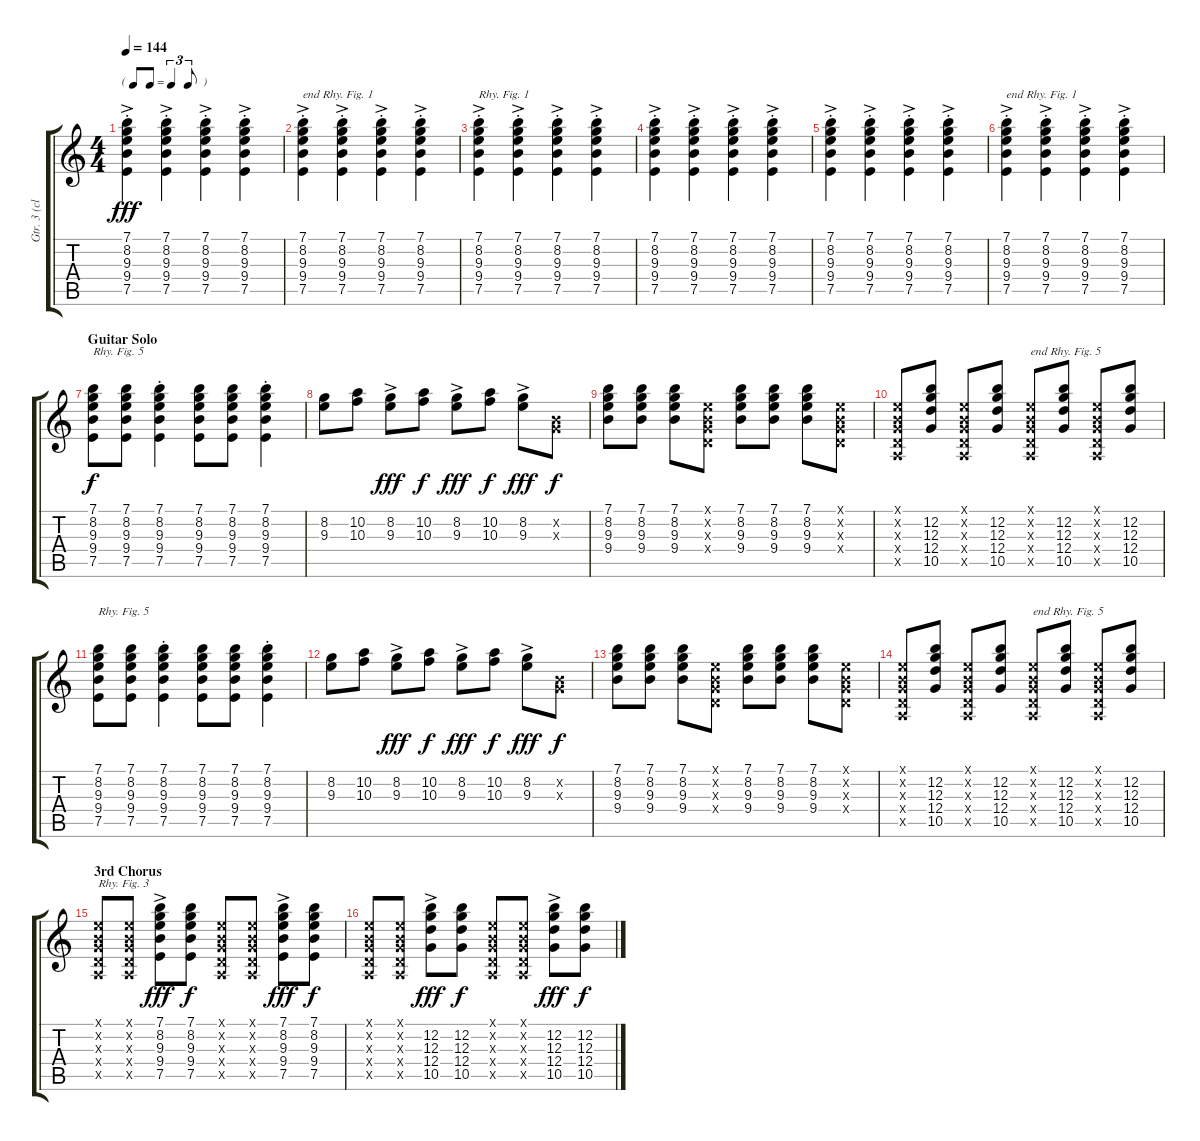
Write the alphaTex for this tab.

\track ("Gtr. 3 (clean w/reverb)" "Gtr. 3 (cl") {instrument electricguitarclean}
\staff {score tabs}
\tuning (E4 B3 G3 D3 A2 E2) {hide}
\ts (4 4)
\tf triplet8th
\tempo 144
\clef g2
\ks c
(7.1{ac st} 8.2{ac st} 9.3{ac st} 9.4{ac st} 7.5{ac st}).4{dy fff} (7.1{ac st} 8.2{ac st} 9.3{ac st} 9.4{ac st} 7.5{ac st}).4 (7.1{ac st} 8.2{ac st} 9.3{ac st} 9.4{ac st} 7.5{ac st}).4 (7.1{ac st} 8.2{ac st} 9.3{ac st} 9.4{ac st} 7.5{ac st}).4 |
(7.1{ac st} 8.2{ac st} 9.3{ac st} 9.4{ac st} 7.5{ac st}).4{txt "end Rhy. Fig. 1"} (7.1{ac st} 8.2{ac st} 9.3{ac st} 9.4{ac st} 7.5{ac st}).4 (7.1{ac st} 8.2{ac st} 9.3{ac st} 9.4{ac st} 7.5{ac st}).4 (7.1{ac st} 8.2{ac st} 9.3{ac st} 9.4{ac st} 7.5{ac st}).4 |
(7.1{ac st} 8.2{ac st} 9.3{ac st} 9.4{ac st} 7.5{ac st}).4{txt "Rhy. Fig. 1"} (7.1{ac st} 8.2{ac st} 9.3{ac st} 9.4{ac st} 7.5{ac st}).4 (7.1{ac st} 8.2{ac st} 9.3{ac st} 9.4{ac st} 7.5{ac st}).4 (7.1{ac st} 8.2{ac st} 9.3{ac st} 9.4{ac st} 7.5{ac st}).4 |
(7.1{ac st} 8.2{ac st} 9.3{ac st} 9.4{ac st} 7.5{ac st}).4 (7.1{ac st} 8.2{ac st} 9.3{ac st} 9.4{ac st} 7.5{ac st}).4 (7.1{ac st} 8.2{ac st} 9.3{ac st} 9.4{ac st} 7.5{ac st}).4 (7.1{ac st} 8.2{ac st} 9.3{ac st} 9.4{ac st} 7.5{ac st}).4 |
(7.1{ac st} 8.2{ac st} 9.3{ac st} 9.4{ac st} 7.5{ac st}).4 (7.1{ac st} 8.2{ac st} 9.3{ac st} 9.4{ac st} 7.5{ac st}).4 (7.1{ac st} 8.2{ac st} 9.3{ac st} 9.4{ac st} 7.5{ac st}).4 (7.1{ac st} 8.2{ac st} 9.3{ac st} 9.4{ac st} 7.5{ac st}).4 |
(7.1{ac st} 8.2{ac st} 9.3{ac st} 9.4{ac st} 7.5{ac st}).4{txt "end Rhy. Fig. 1"} (7.1{ac st} 8.2{ac st} 9.3{ac st} 9.4{ac st} 7.5{ac st}).4 (7.1{ac st} 8.2{ac st} 9.3{ac st} 9.4{ac st} 7.5{ac st}).4 (7.1{ac st} 8.2{ac st} 9.3{ac st} 9.4{ac st} 7.5{ac st}).4 |
\section ("" "Guitar Solo")
(7.1 8.2 9.3 9.4 7.5).8{txt "Rhy. Fig. 5" dy f} (7.1 8.2 9.3 9.4 7.5).8 (7.1{st} 8.2{st} 9.3{st} 9.4{st} 7.5{st}).4 (7.1 8.2 9.3 9.4 7.5).8 (7.1 8.2 9.3 9.4 7.5).8 (7.1{st} 8.2{st} 9.3{st} 9.4{st} 7.5{st}).4 |
(8.2 9.3).8 (10.2 10.3).8 (8.2{ac} 9.3{ac}).8{dy fff} (10.2 10.3).8{dy f} (8.2{ac} 9.3{ac}).8{dy fff} (10.2 10.3).8{dy f} (8.2{ac} 9.3{ac}).8{dy fff} (0.2{x} 0.3{x}).8{dy f} |
(7.1 8.2 9.3 9.4).8 (7.1 8.2 9.3 9.4).8 (7.1 8.2 9.3 9.4).8 (0.1{x} 0.2{x} 0.3{x} 0.4{x}).8 (7.1 8.2 9.3 9.4).8 (7.1 8.2 9.3 9.4).8 (7.1 8.2 9.3 9.4).8 (0.1{x} 0.2{x} 0.3{x} 0.4{x}).8 |
(0.1{x} 0.2{x} 0.3{x} 0.4{x} 0.5{x}).8 (12.2 12.3 12.4 10.5).8 (0.1{x} 0.2{x} 0.3{x} 0.4{x} 0.5{x}).8 (12.2 12.3 12.4 10.5).8 (0.1{x} 0.2{x} 0.3{x} 0.4{x} 0.5{x}).8{txt "end Rhy. Fig. 5"} (12.2 12.3 12.4 10.5).8 (0.1{x} 0.2{x} 0.3{x} 0.4{x} 0.5{x}).8 (12.2 12.3 12.4 10.5).8 |
(7.1 8.2 9.3 9.4 7.5).8{txt "Rhy. Fig. 5"} (7.1 8.2 9.3 9.4 7.5).8 (7.1{st} 8.2{st} 9.3{st} 9.4{st} 7.5{st}).4 (7.1 8.2 9.3 9.4 7.5).8 (7.1 8.2 9.3 9.4 7.5).8 (7.1{st} 8.2{st} 9.3{st} 9.4{st} 7.5{st}).4 |
(8.2 9.3).8 (10.2 10.3).8 (8.2{ac} 9.3{ac}).8{dy fff} (10.2 10.3).8{dy f} (8.2{ac} 9.3{ac}).8{dy fff} (10.2 10.3).8{dy f} (8.2{ac} 9.3{ac}).8{dy fff} (0.2{x} 0.3{x}).8{dy f} |
(7.1 8.2 9.3 9.4).8 (7.1 8.2 9.3 9.4).8 (7.1 8.2 9.3 9.4).8 (0.1{x} 0.2{x} 0.3{x} 0.4{x}).8 (7.1 8.2 9.3 9.4).8 (7.1 8.2 9.3 9.4).8 (7.1 8.2 9.3 9.4).8 (0.1{x} 0.2{x} 0.3{x} 0.4{x}).8 |
(0.1{x} 0.2{x} 0.3{x} 0.4{x} 0.5{x}).8 (12.2 12.3 12.4 10.5).8 (0.1{x} 0.2{x} 0.3{x} 0.4{x} 0.5{x}).8 (12.2 12.3 12.4 10.5).8 (0.1{x} 0.2{x} 0.3{x} 0.4{x} 0.5{x}).8{txt "end Rhy. Fig. 5"} (12.2 12.3 12.4 10.5).8 (0.1{x} 0.2{x} 0.3{x} 0.4{x} 0.5{x}).8 (12.2 12.3 12.4 10.5).8 |
\section ("" "3rd Chorus")
(0.1{x} 0.2{x} 0.3{x} 0.4{x} 0.5{x}).8{txt "Rhy. Fig. 3"} (0.1{x} 0.2{x} 0.3{x} 0.4{x} 0.5{x}).8 (7.1{ac} 8.2{ac} 9.3{ac} 9.4{ac} 7.5{ac}).8{dy fff} (7.1 8.2 9.3 9.4 7.5).8{dy f} (0.1{x} 0.2{x} 0.3{x} 0.4{x} 0.5{x}).8 (0.1{x} 0.2{x} 0.3{x} 0.4{x} 0.5{x}).8 (7.1{ac} 8.2{ac} 9.3{ac} 9.4{ac} 7.5{ac}).8{dy fff} (7.1 8.2 9.3 9.4 7.5).8{dy f} |
(0.1{x} 0.2{x} 0.3{x} 0.4{x} 0.5{x}).8 (0.1{x} 0.2{x} 0.3{x} 0.4{x} 0.5{x}).8 (12.2{ac} 12.3{ac} 12.4{ac} 10.5{ac}).8{dy fff} (12.2 12.3 12.4 10.5).8{dy f} (0.1{x} 0.2{x} 0.3{x} 0.4{x} 0.5{x}).8 (0.1{x} 0.2{x} 0.3{x} 0.4{x} 0.5{x}).8 (12.2{ac} 12.3{ac} 12.4{ac} 10.5{ac}).8{dy fff} (12.2 12.3 12.4 10.5).8{dy f}
